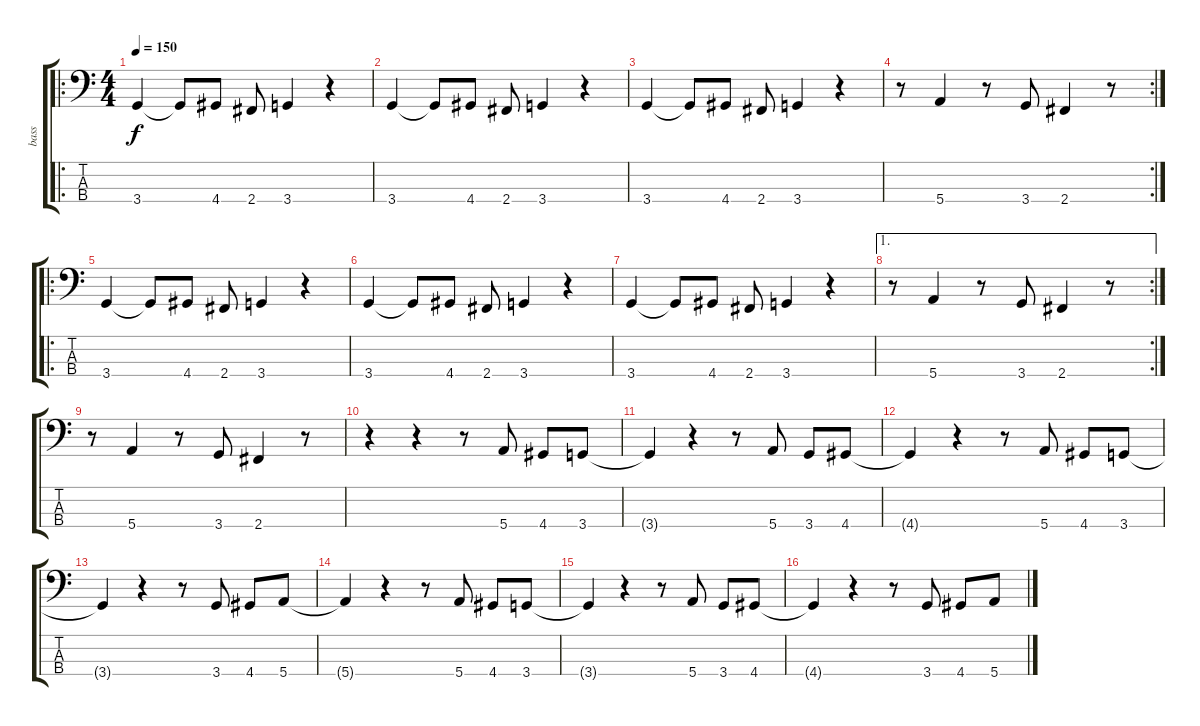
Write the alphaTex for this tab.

\track ("bass" "bass") {instrument electricbasspick}
\staff {score tabs}
\tuning (G2 D2 A1 E1) {hide}
\ro
\ts (4 4)
\tempo 150
\clef f4
\ks c
3.4.4{dy f} 3.4{t}.8 4.4.8 2.4.8 3.4.4 r.4 |
3.4.4 3.4{t}.8 4.4.8 2.4.8 3.4.4 r.4 |
3.4.4 3.4{t}.8 4.4.8 2.4.8 3.4.4 r.4 |
\rc 2
r.8 5.4.4 r.8 3.4.8 2.4.4 r.8 |
\ro
3.4.4 3.4{t}.8 4.4.8 2.4.8 3.4.4 r.4 |
3.4.4 3.4{t}.8 4.4.8 2.4.8 3.4.4 r.4 |
3.4.4 3.4{t}.8 4.4.8 2.4.8 3.4.4 r.4 |
\ae 1
\rc 2
r.8 5.4.4 r.8 3.4.8 2.4.4 r.8 |
r.8 5.4.4 r.8 3.4.8 2.4.4 r.8 |
r.4 r.4 r.8 5.4.8 4.4.8 3.4.8 |
3.4{t}.4 r.4 r.8 5.4.8 3.4.8 4.4.8 |
4.4{t}.4 r.4 r.8 5.4.8 4.4.8 3.4.8 |
3.4{t}.4 r.4 r.8 3.4.8 4.4.8 5.4.8 |
5.4{t}.4 r.4 r.8 5.4.8 4.4.8 3.4.8 |
3.4{t}.4 r.4 r.8 5.4.8 3.4.8 4.4.8 |
4.4{t}.4 r.4 r.8 3.4.8 4.4.8 5.4.8
